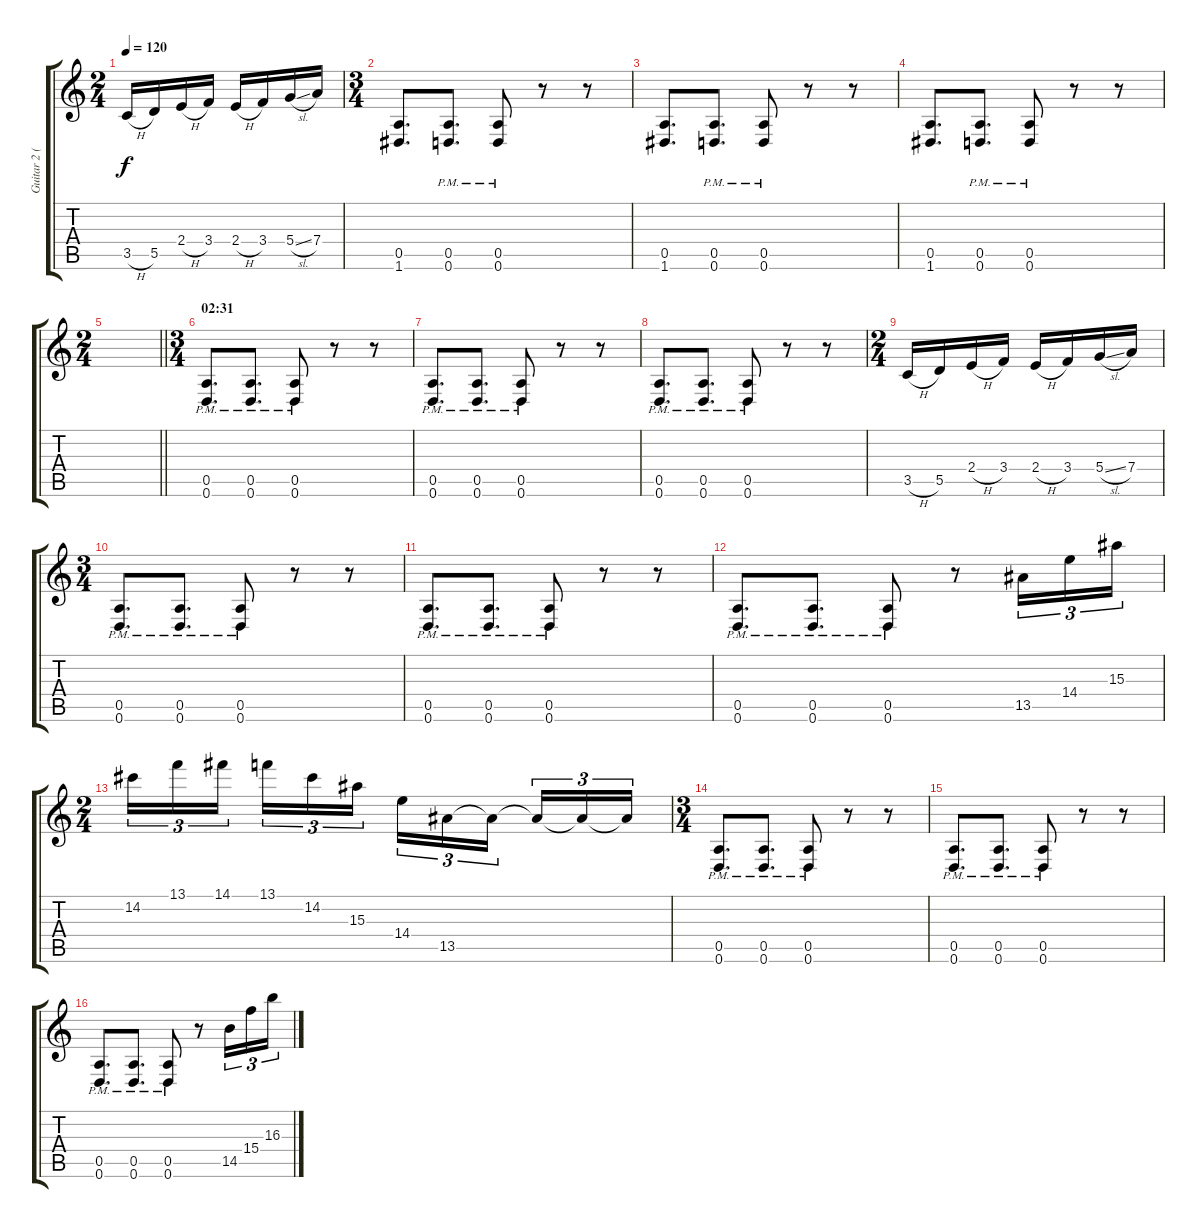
\track ("Guitar 2 (Right Speaker)" "Guitar 2 (") {instrument distortionguitar}
\staff {score tabs}
\tuning (E4 B3 G3 D3 A2 D2) {hide}
\ts (2 4)
\tempo 120
\clef g2
\ks c
3.5{h}.16{dy f} 5.5.16 2.4{h}.16 3.4.16 2.4{h}.16 3.4.16 5.4{sl}.16 7.4.16 |
\ts (3 4)
(0.5 1.6).8{d} (0.5{pm} 0.6{pm}).8{d} (0.5{pm} 0.6{pm}).8 r.8 r.8 |
(0.5 1.6).8{d} (0.5{pm} 0.6{pm}).8{d} (0.5{pm} 0.6{pm}).8 r.8 r.8 |
(0.5 1.6).8{d} (0.5{pm} 0.6{pm}).8{d} (0.5{pm} 0.6{pm}).8 r.8 r.8 |
\ts (2 4)
\barLineRight lightlight
|
\ts (3 4)
\section ("" "02:31")
(0.5{pm} 0.6{pm}).8{d} (0.5{pm} 0.6{pm}).8{d} (0.5{pm} 0.6{pm}).8 r.8 r.8 |
(0.5{pm} 0.6{pm}).8{d} (0.5{pm} 0.6{pm}).8{d} (0.5{pm} 0.6{pm}).8 r.8 r.8 |
(0.5{pm} 0.6{pm}).8{d} (0.5{pm} 0.6{pm}).8{d} (0.5{pm} 0.6{pm}).8 r.8 r.8 |
\ts (2 4)
3.5{h}.16 5.5.16 2.4{h}.16 3.4.16 2.4{h}.16 3.4.16 5.4{sl}.16 7.4.16 |
\ts (3 4)
(0.5{pm} 0.6{pm}).8{d} (0.5{pm} 0.6{pm}).8{d} (0.5{pm} 0.6{pm}).8 r.8 r.8 |
(0.5{pm} 0.6{pm}).8{d} (0.5{pm} 0.6{pm}).8{d} (0.5{pm} 0.6{pm}).8 r.8 r.8 |
(0.5{pm} 0.6{pm}).8{d} (0.5{pm} 0.6{pm}).8{d} (0.5{pm} 0.6{pm}).8 r.8 13.5.16{tu (3 2)} 14.4.16{tu (3 2)} 15.3.16{tu (3 2)} |
\ts (2 4)
14.2.16{tu (3 2)} 13.1.16{tu (3 2)} 14.1.16{tu (3 2) beam splitsecondary} 13.1.16{tu (3 2)} 14.2.16{tu (3 2)} 15.3.16{tu (3 2)} 14.4.16{tu (3 2)} 13.5.16{tu (3 2)} 13.5{t}.16{tu (3 2) beam splitsecondary} 13.5{t}.16{tu (3 2)} 13.5{t}.16{tu (3 2)} 13.5{t}.16{tu (3 2)} |
\ts (3 4)
(0.5{pm} 0.6{pm}).8{d} (0.5{pm} 0.6{pm}).8{d} (0.5{pm} 0.6{pm}).8 r.8 r.8 |
(0.5{pm} 0.6{pm}).8{d} (0.5{pm} 0.6{pm}).8{d} (0.5{pm} 0.6{pm}).8 r.8 r.8 |
(0.5{pm} 0.6{pm}).8{d} (0.5{pm} 0.6{pm}).8{d} (0.5{pm} 0.6{pm}).8 r.8 14.5.16{tu (3 2)} 15.4.16{tu (3 2)} 16.3.16{tu (3 2)}
